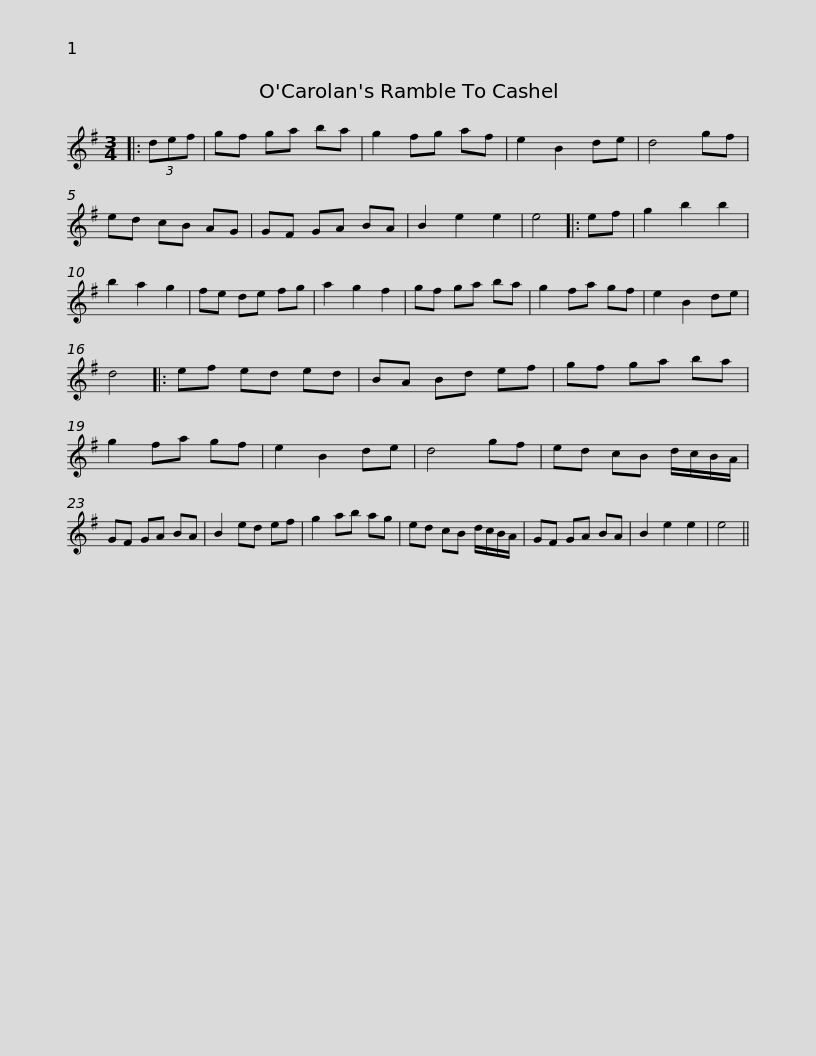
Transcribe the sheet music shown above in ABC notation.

X:1
L:1/8
M:3/4
I:linebreak $
K:Emin
V:1 treble
V:1
|: (3def | gf ga ba | g2 fg af | e2 B2 de | d4 gf | %5
 ed cB AG | GF GA BA | B2 e2 e2 | e4 |: ef |$ %10
 g2 b2 b2 | b2 a2 g2 | fe de fg | a2 g2 f2 | gf ga ba | %15
 g2 fa gf | e2 B2 de | d4 |: ef ed ed |$ BA Bd ef | %20
 gf ga ba | g2 fa gf | e2 B2 de | d4 gf | ed cB d/c/B/A/ | %25
 GF GA BA | B2 ed ef |$ g2 ab ag | ed cB d/c/B/A/ | GF GA BA | %30
 B2 e2 e2 | e4 || %32
